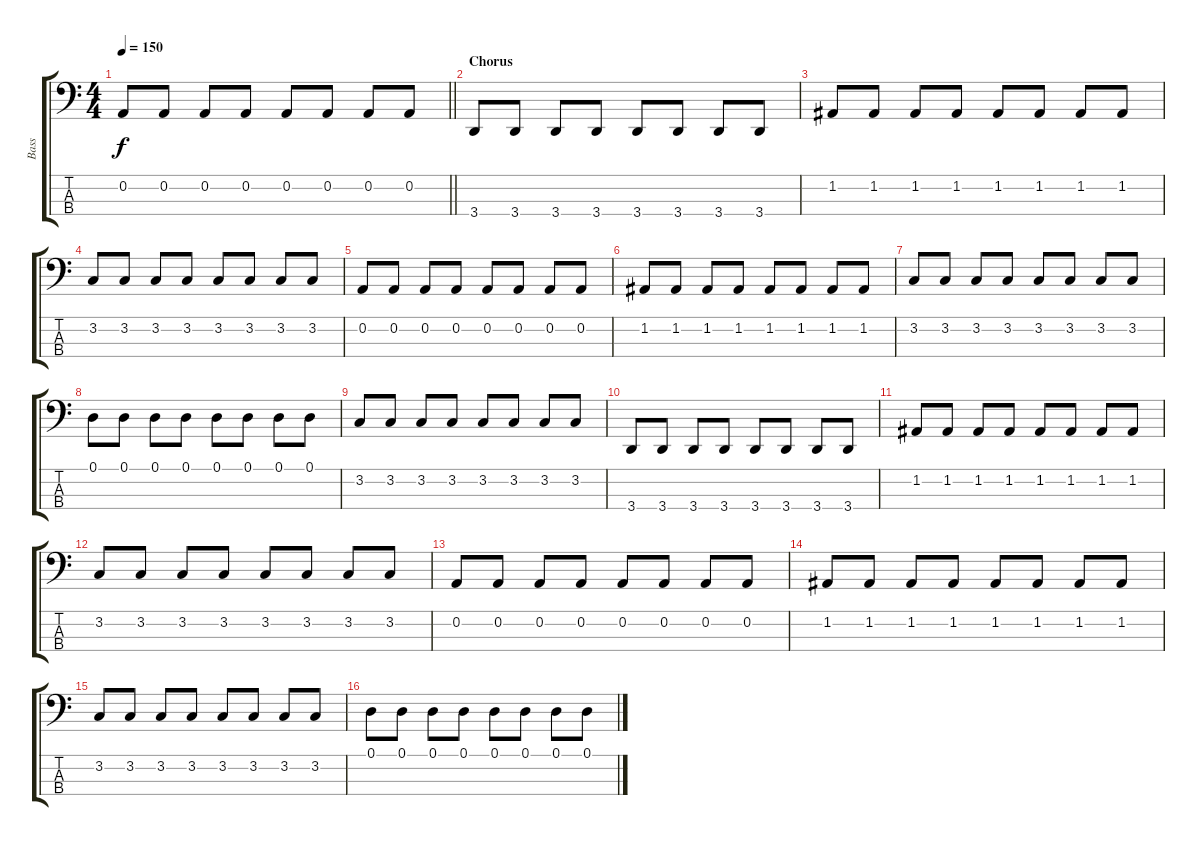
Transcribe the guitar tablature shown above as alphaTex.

\track ("Bass" "Bass") {instrument electricbassfinger}
\staff {score tabs}
\tuning (D2 A1 E1 B0) {hide}
\ts (4 4)
\tempo 150
\clef f4
\barLineRight lightlight
\ks c
0.2.8{dy f} 0.2.8 0.2.8 0.2.8 0.2.8 0.2.8 0.2.8 0.2.8 |
\section ("" "Chorus")
3.4.8 3.4.8 3.4.8 3.4.8 3.4.8 3.4.8 3.4.8 3.4.8 |
1.2.8 1.2.8 1.2.8 1.2.8 1.2.8 1.2.8 1.2.8 1.2.8 |
3.2.8 3.2.8 3.2.8 3.2.8 3.2.8 3.2.8 3.2.8 3.2.8 |
0.2.8 0.2.8 0.2.8 0.2.8 0.2.8 0.2.8 0.2.8 0.2.8 |
1.2.8 1.2.8 1.2.8 1.2.8 1.2.8 1.2.8 1.2.8 1.2.8 |
3.2.8 3.2.8 3.2.8 3.2.8 3.2.8 3.2.8 3.2.8 3.2.8 |
0.1.8 0.1.8 0.1.8 0.1.8 0.1.8 0.1.8 0.1.8 0.1.8 |
3.2.8 3.2.8 3.2.8 3.2.8 3.2.8 3.2.8 3.2.8 3.2.8 |
3.4.8 3.4.8 3.4.8 3.4.8 3.4.8 3.4.8 3.4.8 3.4.8 |
1.2.8 1.2.8 1.2.8 1.2.8 1.2.8 1.2.8 1.2.8 1.2.8 |
3.2.8 3.2.8 3.2.8 3.2.8 3.2.8 3.2.8 3.2.8 3.2.8 |
0.2.8 0.2.8 0.2.8 0.2.8 0.2.8 0.2.8 0.2.8 0.2.8 |
1.2.8 1.2.8 1.2.8 1.2.8 1.2.8 1.2.8 1.2.8 1.2.8 |
3.2.8 3.2.8 3.2.8 3.2.8 3.2.8 3.2.8 3.2.8 3.2.8 |
0.1.8 0.1.8 0.1.8 0.1.8 0.1.8 0.1.8 0.1.8 0.1.8
